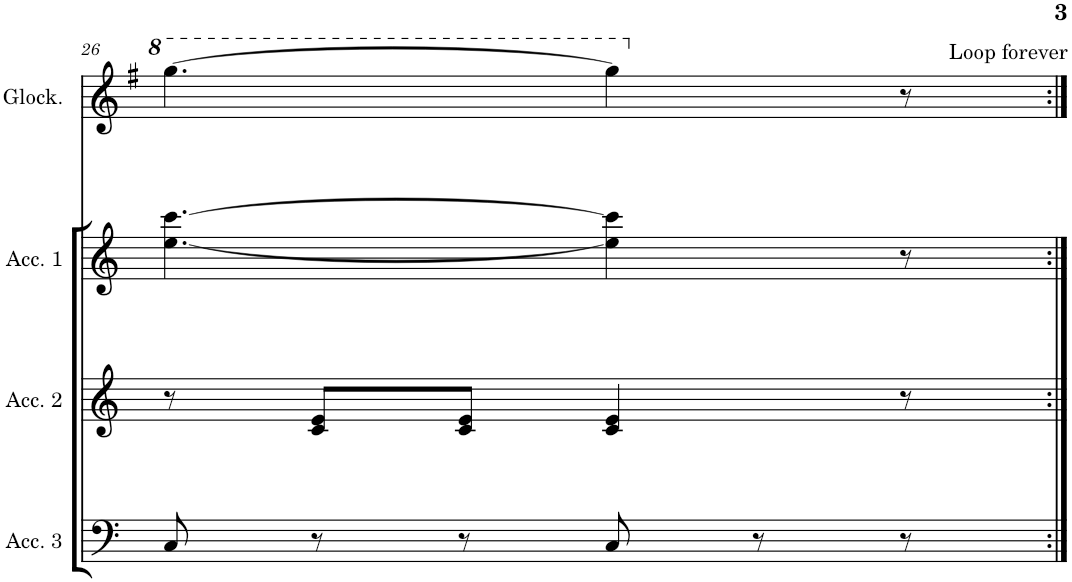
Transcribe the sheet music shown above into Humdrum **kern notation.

**kern	**kern	**kern	**kern
*part4	*part3	*part2	*part1
*staff4	*staff3	*staff2	*staff1
*I"Accordion 3	*I"Accordion 2	*I"Accordion 1	*I"Glockenspiel
*I'Acc. 3	*I'Acc. 2	*I'Acc. 1	*I'Glock.
!!LO:PB:g=z
*clefF4	*clefG2	*clefG2	*clefG2
*k[]	*k[]	*k[]	*k[f#]
*M6/8	*M6/8	*M6/8	*M6/8
=26	=26	=26	=26
8C/	8r	[4.ee\ [4.ccc\	[4.ggg\
8r	8c/ 8e/L	.	.
8r	8c/ 8e/J	.	.
8C/	4c/ 4e/	4ee\] 4ccc\]	4ggg\]
8r	.	.	.
!	!	!	!LO:TX:a:t=Loop forever
8r	8r	8r	8r
=:|!	=:|!	=:|!	=:|!
*-	*-	*-	*-
